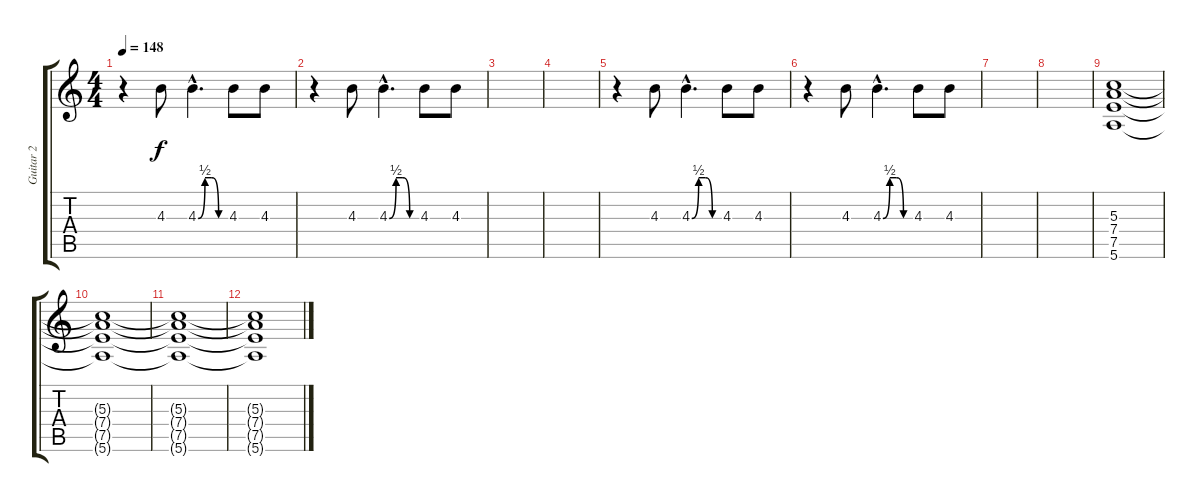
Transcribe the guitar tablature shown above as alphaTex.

\track ("Guitar 2" "Guitar 2") {instrument distortionguitar}
\staff {score tabs}
\tuning (E4 B3 G3 D3 A2 E2) {hide}
\ts (4 4)
\tempo 148
\clef g2
\ks c
r.4{dy f volume 10 instrument distortionguitar} 4.3.8 4.3{be (custom 0 0 15 2 30 2 45 0 60 0) hac}.4{d} 4.3.8 4.3.8 |
r.4 4.3.8 4.3{be (custom 0 0 15 2 30 2 45 0 60 0) hac}.4{d} 4.3.8 4.3.8 |
|
|
r.4 4.3.8 4.3{be (custom 0 0 15 2 30 2 45 0 60 0) hac}.4{d} 4.3.8 4.3.8 |
r.4 4.3.8 4.3{be (custom 0 0 15 2 30 2 45 0 60 0) hac}.4{d} 4.3.8 4.3.8 |
|
|
(5.3 7.4 7.5 5.6).1 |
(5.3{t} 7.4{t} 7.5{t} 5.6{t}).1 |
(5.3{t} 7.4{t} 7.5{t} 5.6{t}).1 |
(5.3{t} 7.4{t} 7.5{t} 5.6{t}).1
